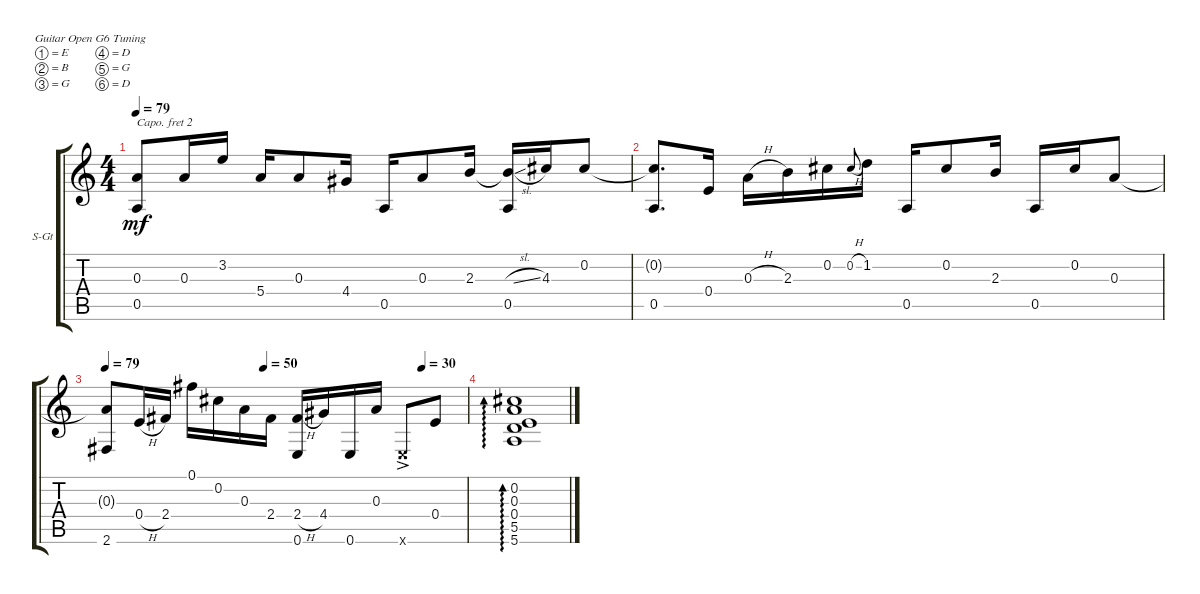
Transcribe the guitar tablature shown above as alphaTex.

\defaultSystemsLayout 4
\bracketExtendMode groupsimilarinstruments
\firstSystemTrackNameOrientation horizontal
\otherSystemsTrackNameOrientation horizontal
\track ("Steel Guitar" "S-Gt") {instrument acousticguitarsteel}
\staff {score tabs}
\capo 2
\tuning (E4 B3 G3 D3 G2 D2)
\ts (4 4)
\tempo 79
\clef g2
\ks c
(0.5 0.3{t}).8{dy mf} 0.3.16 3.2.16 5.4.16 0.3.8 4.4.16 0.5.16 0.3.8 2.3.16 (0.5 2.3{sl t}).16 4.3.16 0.2.8 |
(0.2{t} 0.5).8{d} 0.4.16 0.3{h}.16 2.3.16 0.2.16 0.2{h}.8{gr onbeat} 1.2.16 0.5.16 0.2.8 2.3.16 0.5.16 0.2.16 0.3.8 |
\tempo 79
\tempo (50 0.4375)
\tempo (30 0.875)
(0.3{t} 2.6).8 0.4{h}.16 2.4.16 0.1.16 0.2.16 0.3.16 2.4.16 (2.4{h} 0.6).16 4.4.16 0.6.16 0.3.16 0.6{ac x}.8 0.4.8 |
(0.2 0.3 0.4 5.5 5.6).1{ad 0}
